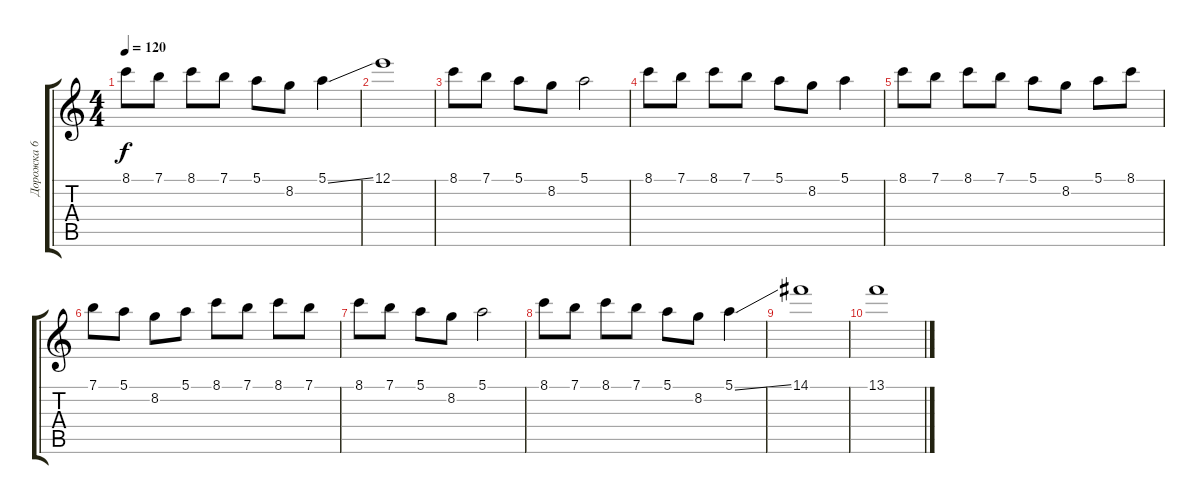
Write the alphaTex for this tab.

\track ("Дорожка 6" "Дорожка 6") {instrument distortionguitar}
\staff {score tabs}
\tuning (E4 B3 G3 D3 A2 E2) {hide}
\ts (4 4)
\tempo 120
\clef g2
\ks c
8.1.8{dy f} 7.1.8 8.1.8 7.1.8 5.1.8 8.2.8 5.1{ss}.4 |
12.1.1 |
8.1.8 7.1.8 5.1.8 8.2.8 5.1.2 |
8.1.8 7.1.8 8.1.8 7.1.8 5.1.8 8.2.8 5.1.4 |
8.1.8 7.1.8 8.1.8 7.1.8 5.1.8 8.2.8 5.1.8 8.1.8 |
7.1.8 5.1.8 8.2.8 5.1.8 8.1.8 7.1.8 8.1.8 7.1.8 |
8.1.8 7.1.8 5.1.8 8.2.8 5.1.2 |
8.1.8 7.1.8 8.1.8 7.1.8 5.1.8 8.2.8 5.1{ss}.4 |
14.1.1 |
13.1.1
